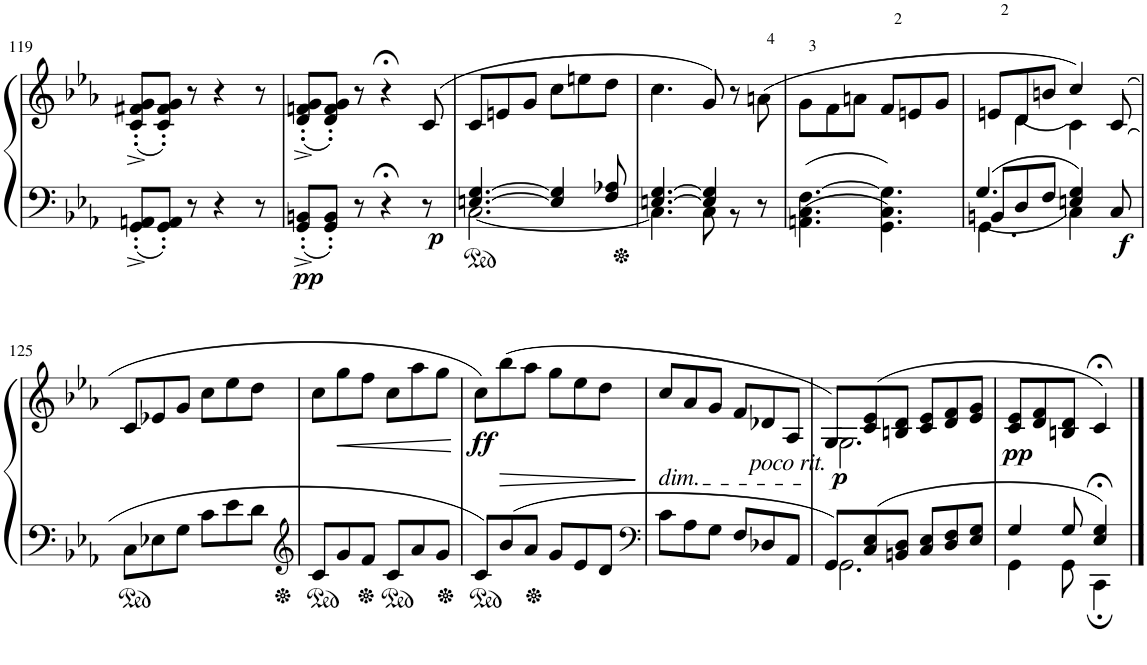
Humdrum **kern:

**kern	**kern	**dynam
*part1	*part1	*part1
*staff2	*staff1	*staff1/2
*I"Piano	*	*
*I'Pno.	*	*
!!LO:PB:g=z
*clefF4	*clefG2	*
*k[b-e-a-]	*k[b-e-a-]	*
*M6/8	*M6/8	*
=119	=119	=119
8GG/'^ 8AAn/'^L	(8c/'^ 8f#X/'^ 8g/'^L	.
8GG/' 8AA/'J	8c/' 8f#/' 8g/'J)	.
8r	8r	.
4r	4r	.
8r	8r	.
=120	=120	=120
!	!	!LO:DY:b=2
8GG/'^ 8BBn/'^L	(8d/'^ 8fn/'^ 8g/'^L	pp
8GG/' 8BB/'J	8d/' 8f/' 8g/'J)	.
8r	8r	.
4r;<	4r;<	.
!	!	!LO:DY:b=2
8r	(8c/	p
=121	=121	=121
*^	*	*
[4.En/ [4.G/	[2.C\	8c/L	.
.	.	8en/	.
.	.	8g/J	.
4E/] 4G/]	.	8cc\L	.
.	.	8een\	.
8F/ 8A-X/	.	8dd\J	.
=122	=122	=122	=122
[4.En/ [4.G/	4.C\]	4.cc\	.
4E/] 4G/]	8C\	8g/)	.
.	8r	8r	.
8r	8ryy	(8an\	.
*v	*v	*	*
=123	=123	=123
4.AAn\ [4.C\ 4.F\	8g\L	.
.	8f\	.
.	8an\J	.
4.GG\ 4.C\] 4.G\	8f/L	.
.	8en/	.
.	8g/J	.
=124	=124	=124
*^	*^	*
*	*^	*	*	*
4.G/	8BBn/L	4.GG\	8en/L	8ryy	.
.	8D/	.	8d/	(4d\	.
.	8F/J	.	8bn/J	.	.
4En/ 4G/	4.ryy	4C\	4cc/)	4c\)	.
!	!	!	!	!	!LO:DY:b=2
8C/	.	8ryy	(8c/	8ryy	f
*v	*v	*v	*	*	*
*	*v	*v	*
!!LO:LB:g=z
=125	=125	=125
8C\L	8c/L	.
8E-X\	8e-X/	.
8G\J	8g/J	.
8c\L	8cc\L	.
8e-\	8ee-\	.
8d\J	8dd\J	.
=126	=126	=126
*clefG2	*	*
8c/L	8cc\L	.
!	!	!LO:HP:b
8g/	8gg\	<
8f/J	8ff\J	.
8c/L	8cc\L	.
8a-/	8aa-\	.
8g/J	8gg\J	.
.	.	[
=127	=127	=127
!	!	!LO:DY:b
8c/L	8cc\L)	ff
!	!	!LO:HP:b
8b-/	(8bb-\	>
8a-/J	8aa-\J	.
8g/L	8gg\L	.
8e-/	8ee-\	.
8d/J	8dd\J	.
.	.	]
=128	=128	=128
*clefF4	*	*
!	!LO:TX:b:i:t=dim.	!
8c\L	8cc/L	.
8A-\	8a-/	.
8G\J	8g/J	.
!	!LO:TX:b:i:t=poco rit.	!
8F/L	8f/L	.
8D-X/	8d-X/	.
8AA-/J	8A-/J	.
=129	=129	=129
*^	*^	*
!	!	!	!	!LO:DY:b
8GG/L	2.GG\	8G/L)	2.G\	p
8C/ 8E-/	.	(8c/ 8e-/	.	.
8BBn/ 8D/J	.	8Bn/ 8d/J	.	.
8C/ 8E-/L	.	8c/ 8e-/L	.	.
8D/ 8F/	.	8d/ 8f/	.	.
8E-/ 8G/J	.	8e-/ 8g/J	.	.
*	*	*v	*v	*
=130	=130	=130	=130
!	!	!	!LO:DY:b
4G/	4GG\	8c/ 8e-/L	pp
.	.	8d/ 8f/	.
8G/	8GG\	8Bn/ 8d/J	.
4E-/;< 4G/;<	4CC;\	4c;</)	.
*v	*v	*	*
==	==	==
*-	*-	*-
